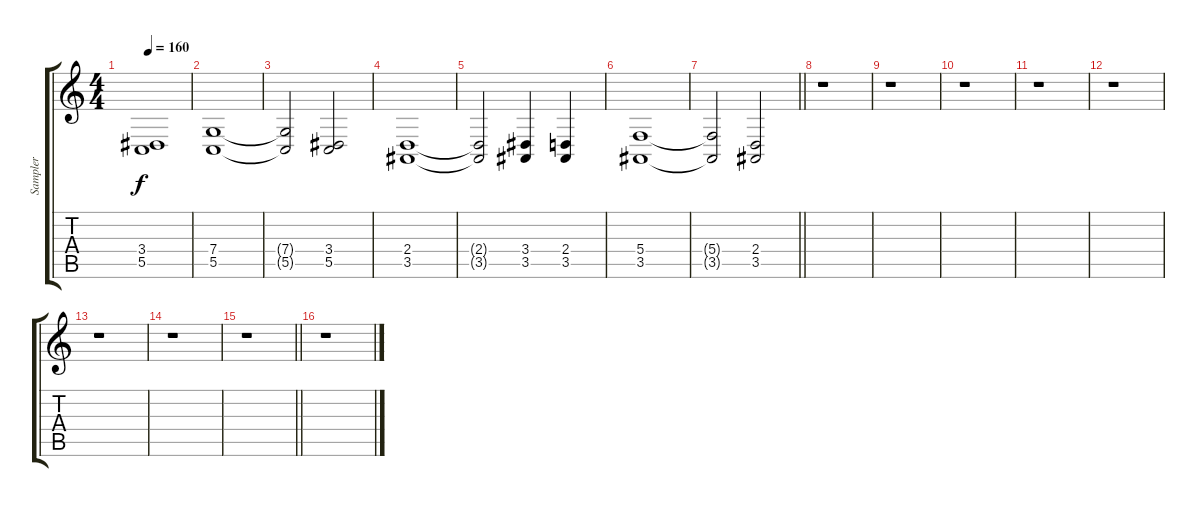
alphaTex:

\track ("Sampler" "Sampler") {instrument stringensemble1}
\staff {score tabs}
\tuning (D4 A3 F3 C3 G2 C2) {hide}
\ts (4 4)
\tempo 160
\clef g2
\ks c
(3.4{t} 5.5{t}).1{dy f} |
(7.4 5.5).1 |
(7.4{t} 5.5{t}).2 (3.4 5.5).2 |
(2.4 3.5).1 |
(2.4{t} 3.5{t}).2 (3.4 3.5).4 (2.4 3.5).4 |
(5.4 3.5).1 |
\barLineRight lightlight
(5.4{t} 3.5{t}).2 (2.4 3.5).2 |
\section ("" "")
r.1 |
r.1 |
r.1 |
r.1 |
r.1 |
r.1 |
r.1 |
\barLineRight lightlight
r.1 |
\section ("" "")
r.1
